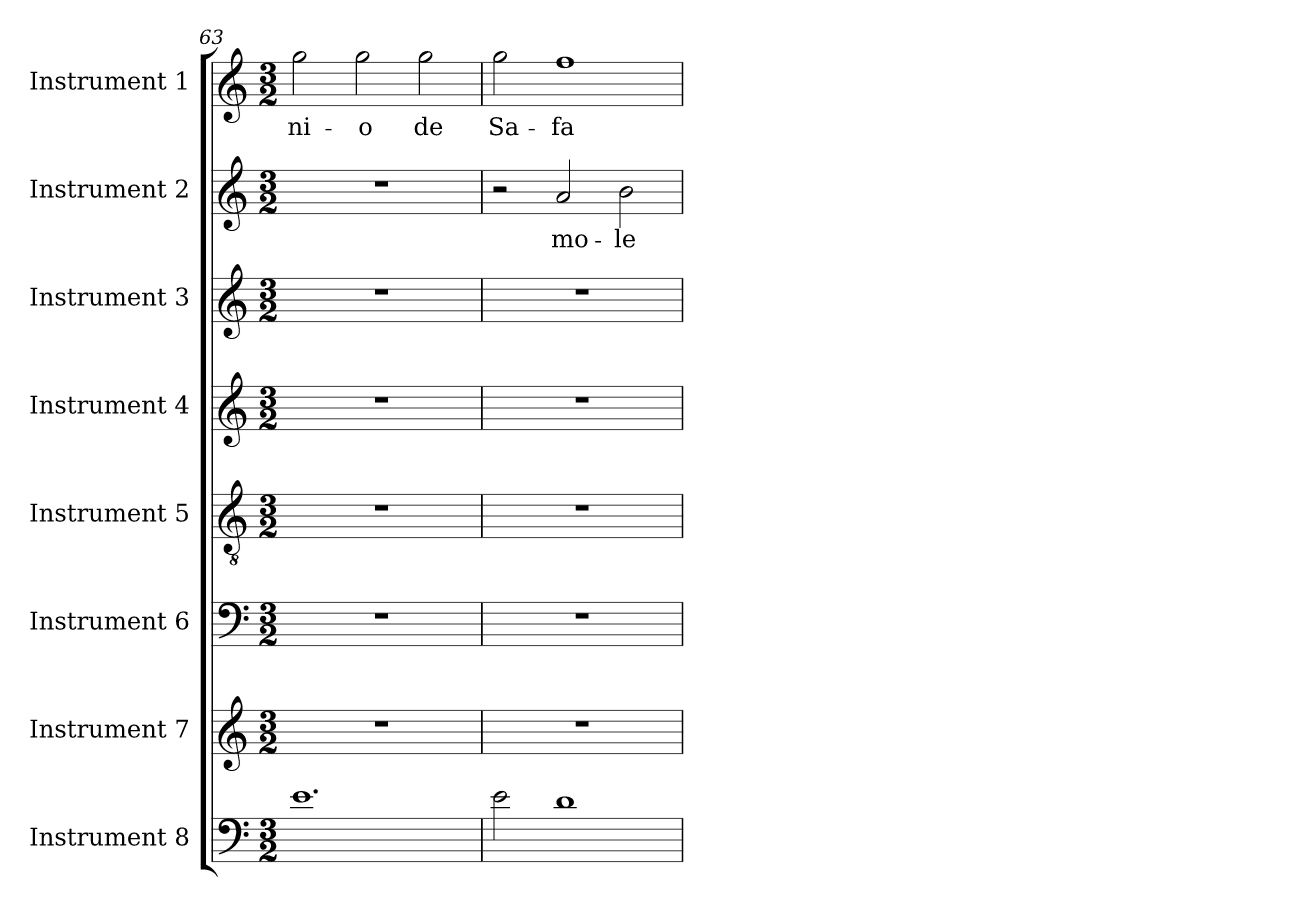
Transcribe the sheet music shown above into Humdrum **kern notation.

**kern	**kern	**kern	**kern	**kern	**kern	**kern	**text	**kern	**text
*part8	*part7	*part6	*part5	*part4	*part3	*part2	*part2	*part1	*part1
*staff8	*staff7	*staff6	*staff5	*staff4	*staff3	*staff2	*staff2	*staff1	*staff1
*I"Instrument 8	*I"Instrument 7	*I"Instrument 6	*I"Instrument 5	*I"Instrument 4	*I"Instrument 3	*I"Instrument 2	*	*I"Instrument 1	*
*clefF4	*clefG2	*clefF4	*clefGv2	*clefG2	*clefG2	*clefG2	*	*clefG2	*
*k[]	*k[]	*k[]	*k[]	*k[]	*k[]	*k[]	*	*k[]	*
*C:	*C:	*C:	*C:	*C:	*C:	*C:	*	*C:	*
*M3/2	*M3/2	*M3/2	*M3/2	*M3/2	*M3/2	*M3/2	*	*M3/2	*
=63	=63	=63	=63	=63	=63	=63	=63	=63	=63
!	!	!	!	!	!	!	!	!	!LO:LY:b:cj
1.e	1.r	1.r	1.r	1.r	1.r	1.r	.	2gg\	-ni-
!	!	!	!	!	!	!	!	!	!LO:LY:b:cj
.	.	.	.	.	.	.	.	2gg\	-o
!	!	!	!	!	!	!	!	!	!LO:LY:b:cj
.	.	.	.	.	.	.	.	2gg\	de
=64	=64	=64	=64	=64	=64	=64	=64	=64	=64
!	!	!	!	!	!	!	!	!	!LO:LY:b:cj
2e\	1.r	1.r	1.r	1.r	1.r	2r	.	2gg\	Sa-
!	!	!	!	!	!	!	!LO:LY:b:rj	!	!LO:LY:b:cj
1d	.	.	.	.	.	2a/	mo-	1ff	-fa-
!	!	!	!	!	!	!	!LO:LY:b:rj	!	!
.	.	.	.	.	.	2b\	-le-	.	.
=	=	=	=	=	=	=	=	=	=
*-	*-	*-	*-	*-	*-	*-	*-	*-	*-
